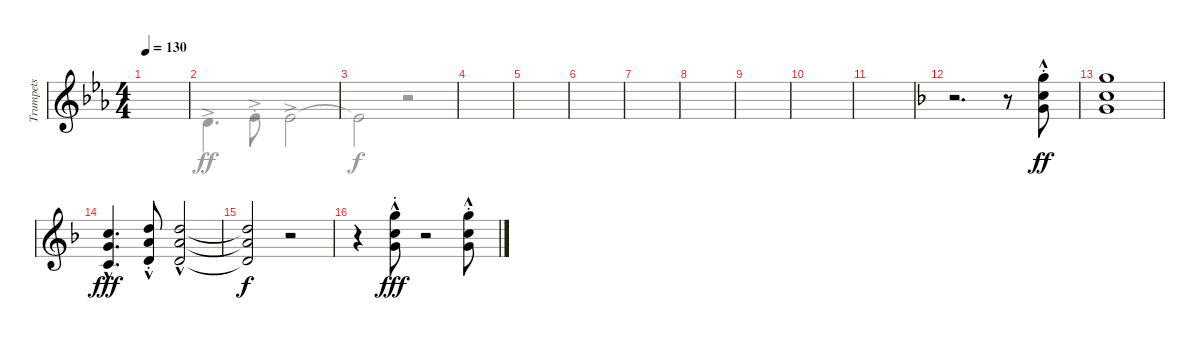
\track ("Trumpets" "Trumpets") {instrument trumpet}
\staff {score}
\tuning (E4 B3 G3 D3 A2 E2) {hide}
\voice
\ts (4 4)
\tempo 130
\clef g2
\ks cminor
|
|
|
|
|
|
|
|
|
|
|
\ks dminor
r.2{d} r.8 (15.1{hac st} 13.2{hac st} 12.3{hac st}).8{dy ff} |
(8.1 20.2 12.3).1 |
(8.1{hac} 8.2{hac} 5.3{hac}).4{d dy fff} (10.1{hac st} 10.2{hac st} 7.3{hac st}).8 (10.1{hac} 10.2{hac} 7.3{hac}).2 |
(10.1{t} 10.2{t} 7.3{t}).2{dy f} r.2 |
r.4 (15.1{hac} 13.2{hac} 12.3{hac st}).8{dy fff} r.2 (8.1 20.2{hac st} 12.3{hac st}).8
\voice
\clef g2
\ottava regular
\simile none
\ks cminor
|
3.2{ac}.4{d dy ff} 4.2{ac st}.8 4.2{ac}.2 |
4.2{t}.2{dy f} r.2 |
|
|
|
|
|
|
|
|
\ks dminor
|
|
|
|
